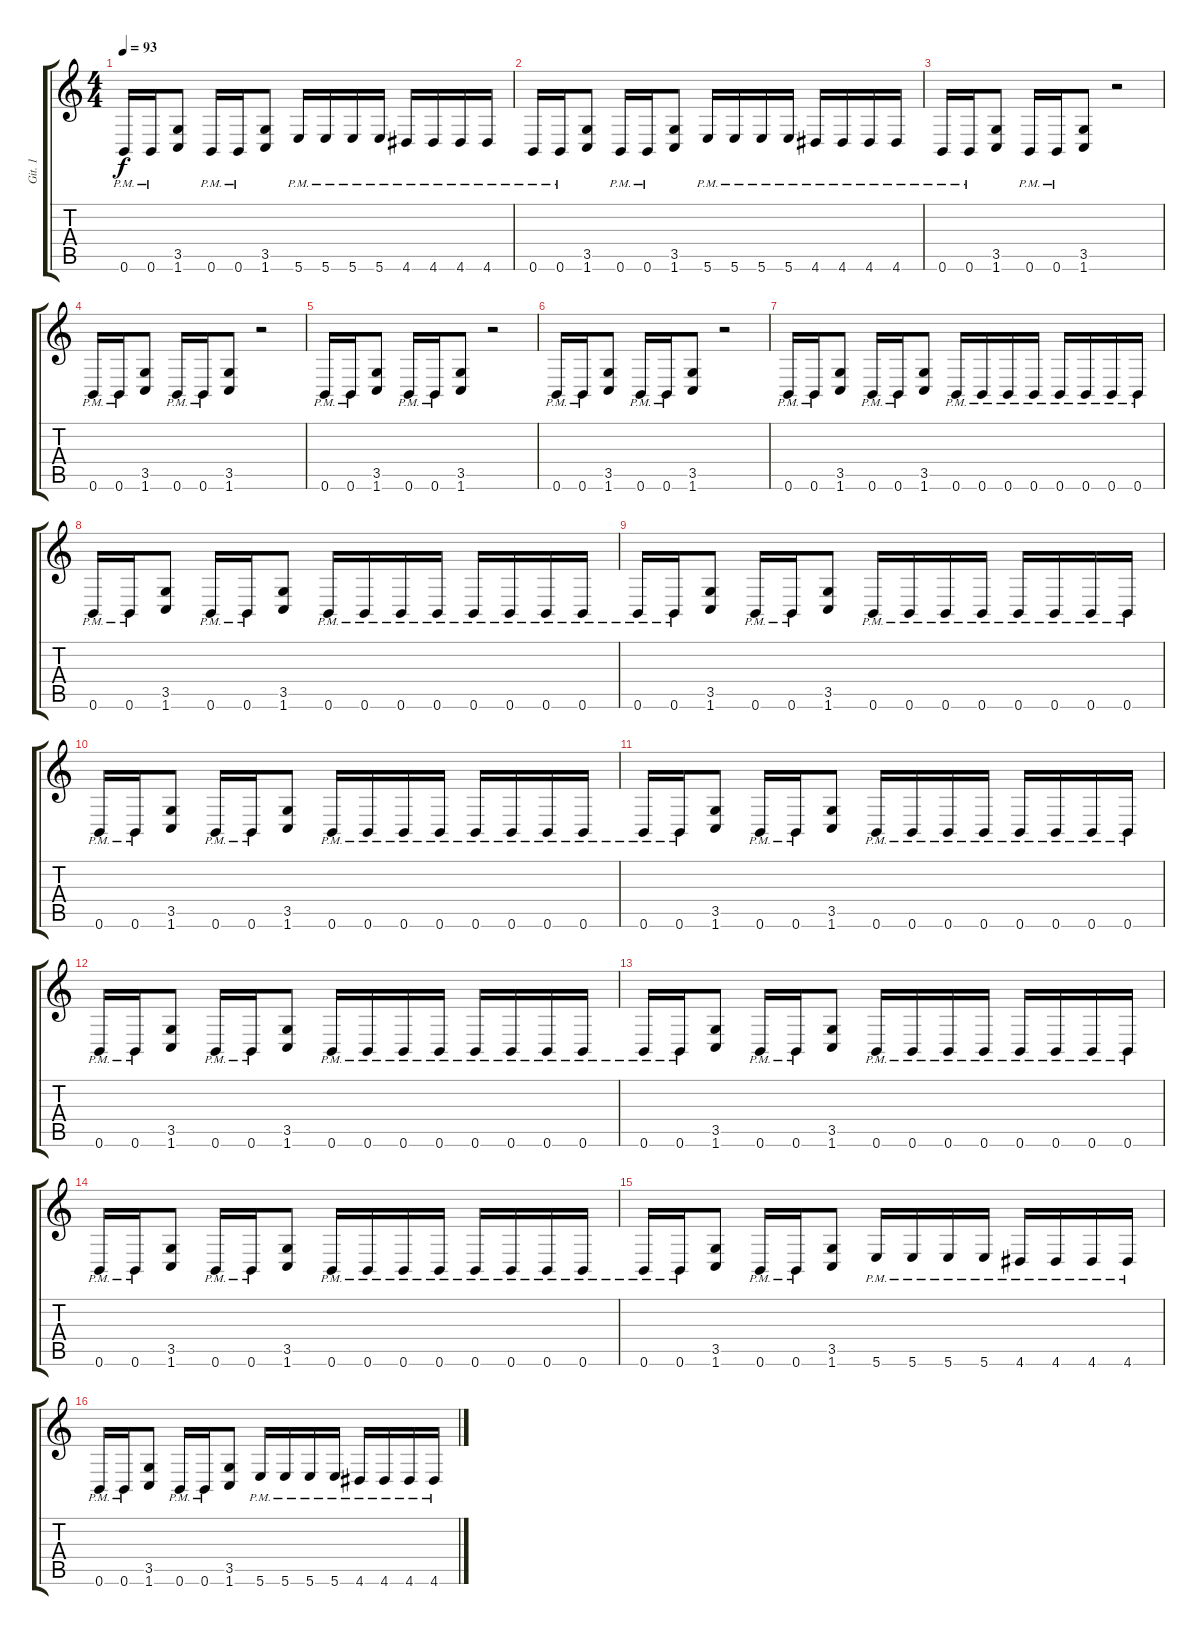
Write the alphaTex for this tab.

\track ("Git. 1" "Git. 1") {instrument distortionguitar}
\staff {score tabs}
\tuning (B3 Gb3 D3 A2 E2 B1) {hide}
\ts (4 4)
\tempo 93
\clef g2
\ks c
0.6{pm}.16{dy f} 0.6{pm}.16 (3.5 1.6).8 0.6{pm}.16 0.6{pm}.16 (3.5 1.6).8 5.6{pm}.16 5.6{pm}.16 5.6{pm}.16 5.6{pm}.16 4.6{pm}.16 4.6{pm}.16 4.6{pm}.16 4.6{pm}.16 |
0.6{pm}.16 0.6{pm}.16 (3.5 1.6).8 0.6{pm}.16 0.6{pm}.16 (3.5 1.6).8 5.6{pm}.16 5.6{pm}.16 5.6{pm}.16 5.6{pm}.16 4.6{pm}.16 4.6{pm}.16 4.6{pm}.16 4.6{pm}.16 |
0.6{pm}.16 0.6{pm}.16 (3.5 1.6).8 0.6{pm}.16 0.6{pm}.16 (3.5 1.6).8 r.2 |
0.6{pm}.16 0.6{pm}.16 (3.5 1.6).8 0.6{pm}.16 0.6{pm}.16 (3.5 1.6).8 r.2 |
0.6{pm}.16 0.6{pm}.16 (3.5 1.6).8 0.6{pm}.16 0.6{pm}.16 (3.5 1.6).8 r.2 |
0.6{pm}.16 0.6{pm}.16 (3.5 1.6).8 0.6{pm}.16 0.6{pm}.16 (3.5 1.6).8 r.2 |
0.6{pm}.16 0.6{pm}.16 (3.5 1.6).8 0.6{pm}.16 0.6{pm}.16 (3.5 1.6).8 0.6{pm}.16 0.6{pm}.16 0.6{pm}.16 0.6{pm}.16 0.6{pm}.16 0.6{pm}.16 0.6{pm}.16 0.6{pm}.16 |
0.6{pm}.16 0.6{pm}.16 (3.5 1.6).8 0.6{pm}.16 0.6{pm}.16 (3.5 1.6).8 0.6{pm}.16 0.6{pm}.16 0.6{pm}.16 0.6{pm}.16 0.6{pm}.16 0.6{pm}.16 0.6{pm}.16 0.6{pm}.16 |
0.6{pm}.16 0.6{pm}.16 (3.5 1.6).8 0.6{pm}.16 0.6{pm}.16 (3.5 1.6).8 0.6{pm}.16 0.6{pm}.16 0.6{pm}.16 0.6{pm}.16 0.6{pm}.16 0.6{pm}.16 0.6{pm}.16 0.6{pm}.16 |
0.6{pm}.16 0.6{pm}.16 (3.5 1.6).8 0.6{pm}.16 0.6{pm}.16 (3.5 1.6).8 0.6{pm}.16 0.6{pm}.16 0.6{pm}.16 0.6{pm}.16 0.6{pm}.16 0.6{pm}.16 0.6{pm}.16 0.6{pm}.16 |
0.6{pm}.16 0.6{pm}.16 (3.5 1.6).8 0.6{pm}.16 0.6{pm}.16 (3.5 1.6).8 0.6{pm}.16 0.6{pm}.16 0.6{pm}.16 0.6{pm}.16 0.6{pm}.16 0.6{pm}.16 0.6{pm}.16 0.6{pm}.16 |
0.6{pm}.16 0.6{pm}.16 (3.5 1.6).8 0.6{pm}.16 0.6{pm}.16 (3.5 1.6).8 0.6{pm}.16 0.6{pm}.16 0.6{pm}.16 0.6{pm}.16 0.6{pm}.16 0.6{pm}.16 0.6{pm}.16 0.6{pm}.16 |
0.6{pm}.16 0.6{pm}.16 (3.5 1.6).8 0.6{pm}.16 0.6{pm}.16 (3.5 1.6).8 0.6{pm}.16 0.6{pm}.16 0.6{pm}.16 0.6{pm}.16 0.6{pm}.16 0.6{pm}.16 0.6{pm}.16 0.6{pm}.16 |
0.6{pm}.16 0.6{pm}.16 (3.5 1.6).8 0.6{pm}.16 0.6{pm}.16 (3.5 1.6).8 0.6{pm}.16 0.6{pm}.16 0.6{pm}.16 0.6{pm}.16 0.6{pm}.16 0.6{pm}.16 0.6{pm}.16 0.6{pm}.16 |
0.6{pm}.16 0.6{pm}.16 (3.5 1.6).8 0.6{pm}.16 0.6{pm}.16 (3.5 1.6).8 5.6{pm}.16 5.6{pm}.16 5.6{pm}.16 5.6{pm}.16 4.6{pm}.16 4.6{pm}.16 4.6{pm}.16 4.6{pm}.16 |
0.6{pm}.16 0.6{pm}.16 (3.5 1.6).8 0.6{pm}.16 0.6{pm}.16 (3.5 1.6).8 5.6{pm}.16 5.6{pm}.16 5.6{pm}.16 5.6{pm}.16 4.6{pm}.16 4.6{pm}.16 4.6{pm}.16 4.6{pm}.16
